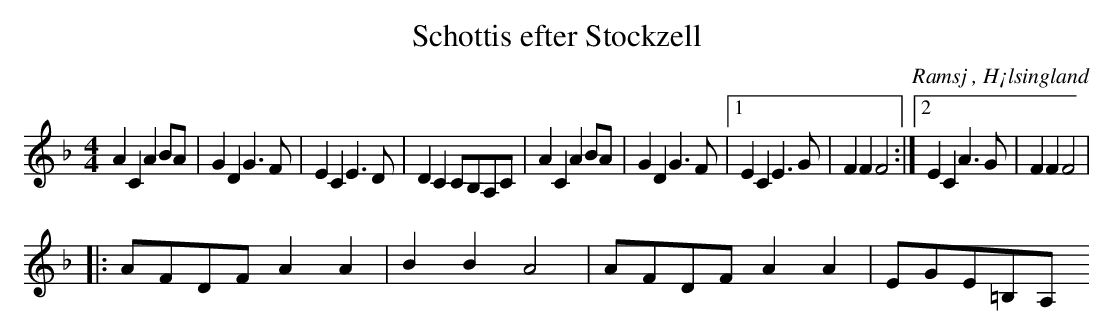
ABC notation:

X:1
T: Schottis efter Stockzell
O: Ramsj , H¡lsingland
M: 4/4
L: 1/8
K: F
A2 C2 A2 BA|G2 D2 G2>F2|E2 C2 E2>D2|D2 C2 CB,A,C|A2 C2 A2 BA|G2 D2 G2>F2|1 E2 C2 E2>G2|F2 F2 F4:|2 E2 C2 A2>G2|F2 F2 F4|
|:AFDF A2 A2| B2 B2 A4|AFDF A2 A2|EGE=B,A,
